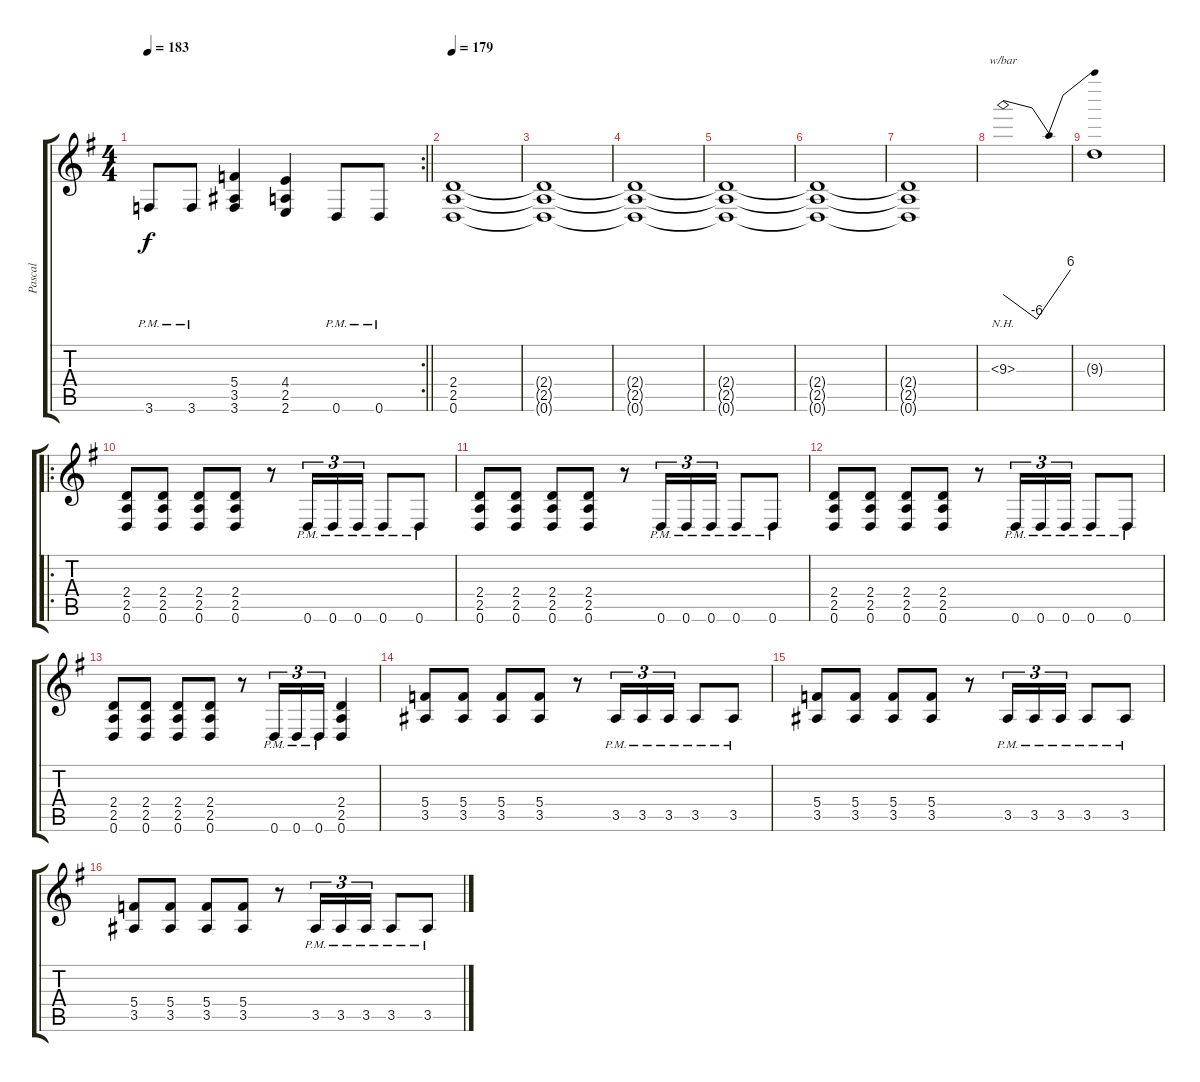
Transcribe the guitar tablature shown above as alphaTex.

\track ("Pascal" "Pascal") {instrument overdrivenguitar}
\staff {score tabs}
\tuning (D4 A3 F3 C3 G2 D2) {hide}
\rc 2
\ts (4 4)
\tempo 183
\clef g2
\barLineRight lightlight
\ks eminor
3.6{pm}.8{dy f} 3.6{pm}.8 (5.4 3.5 3.6).4 (4.4 2.5 2.6).4 0.6{pm}.8 0.6{pm}.8 |
\tempo 179
(2.4 2.5 0.6).1 |
(2.4{t} 2.5{t} 0.6{t}).1 |
(2.4{t} 2.5{t} 0.6{t}).1 |
(2.4{t} 2.5{t} 0.6{t}).1 |
(2.4{t} 2.5{t} 0.6{t}).1 |
(2.4{t} 2.5{t} 0.6{t}).1 |
9.3{nh}.1{tbe (dip default 0 0 5 -24 60 24)} |
9.3{t}.1 |
\ro
(2.4 2.5 0.6).8 (2.4 2.5 0.6).8 (2.4 2.5 0.6).8 (2.4 2.5 0.6).8 r.8 0.6{pm}.16{tu (3 2)} 0.6{pm}.16{tu (3 2)} 0.6{pm}.16{tu (3 2)} 0.6{pm}.8 0.6{pm}.8 |
(2.4 2.5 0.6).8 (2.4 2.5 0.6).8 (2.4 2.5 0.6).8 (2.4 2.5 0.6).8 r.8 0.6{pm}.16{tu (3 2)} 0.6{pm}.16{tu (3 2)} 0.6{pm}.16{tu (3 2)} 0.6{pm}.8 0.6{pm}.8 |
(2.4 2.5 0.6).8 (2.4 2.5 0.6).8 (2.4 2.5 0.6).8 (2.4 2.5 0.6).8 r.8 0.6{pm}.16{tu (3 2)} 0.6{pm}.16{tu (3 2)} 0.6{pm}.16{tu (3 2)} 0.6{pm}.8 0.6{pm}.8 |
(2.4 2.5 0.6).8 (2.4 2.5 0.6).8 (2.4 2.5 0.6).8 (2.4 2.5 0.6).8 r.8 0.6{pm}.16{tu (3 2)} 0.6{pm}.16{tu (3 2)} 0.6{pm}.16{tu (3 2)} (2.4 2.5 0.6).4 |
(5.4 3.5).8 (5.4 3.5).8 (5.4 3.5).8 (5.4 3.5).8 r.8 3.5{pm}.16{tu (3 2)} 3.5{pm}.16{tu (3 2)} 3.5{pm}.16{tu (3 2)} 3.5{pm}.8 3.5{pm}.8 |
(5.4 3.5).8 (5.4 3.5).8 (5.4 3.5).8 (5.4 3.5).8 r.8 3.5{pm}.16{tu (3 2)} 3.5{pm}.16{tu (3 2)} 3.5{pm}.16{tu (3 2)} 3.5{pm}.8 3.5{pm}.8 |
(5.4 3.5).8 (5.4 3.5).8 (5.4 3.5).8 (5.4 3.5).8 r.8 3.5{pm}.16{tu (3 2)} 3.5{pm}.16{tu (3 2)} 3.5{pm}.16{tu (3 2)} 3.5{pm}.8 3.5{pm}.8
